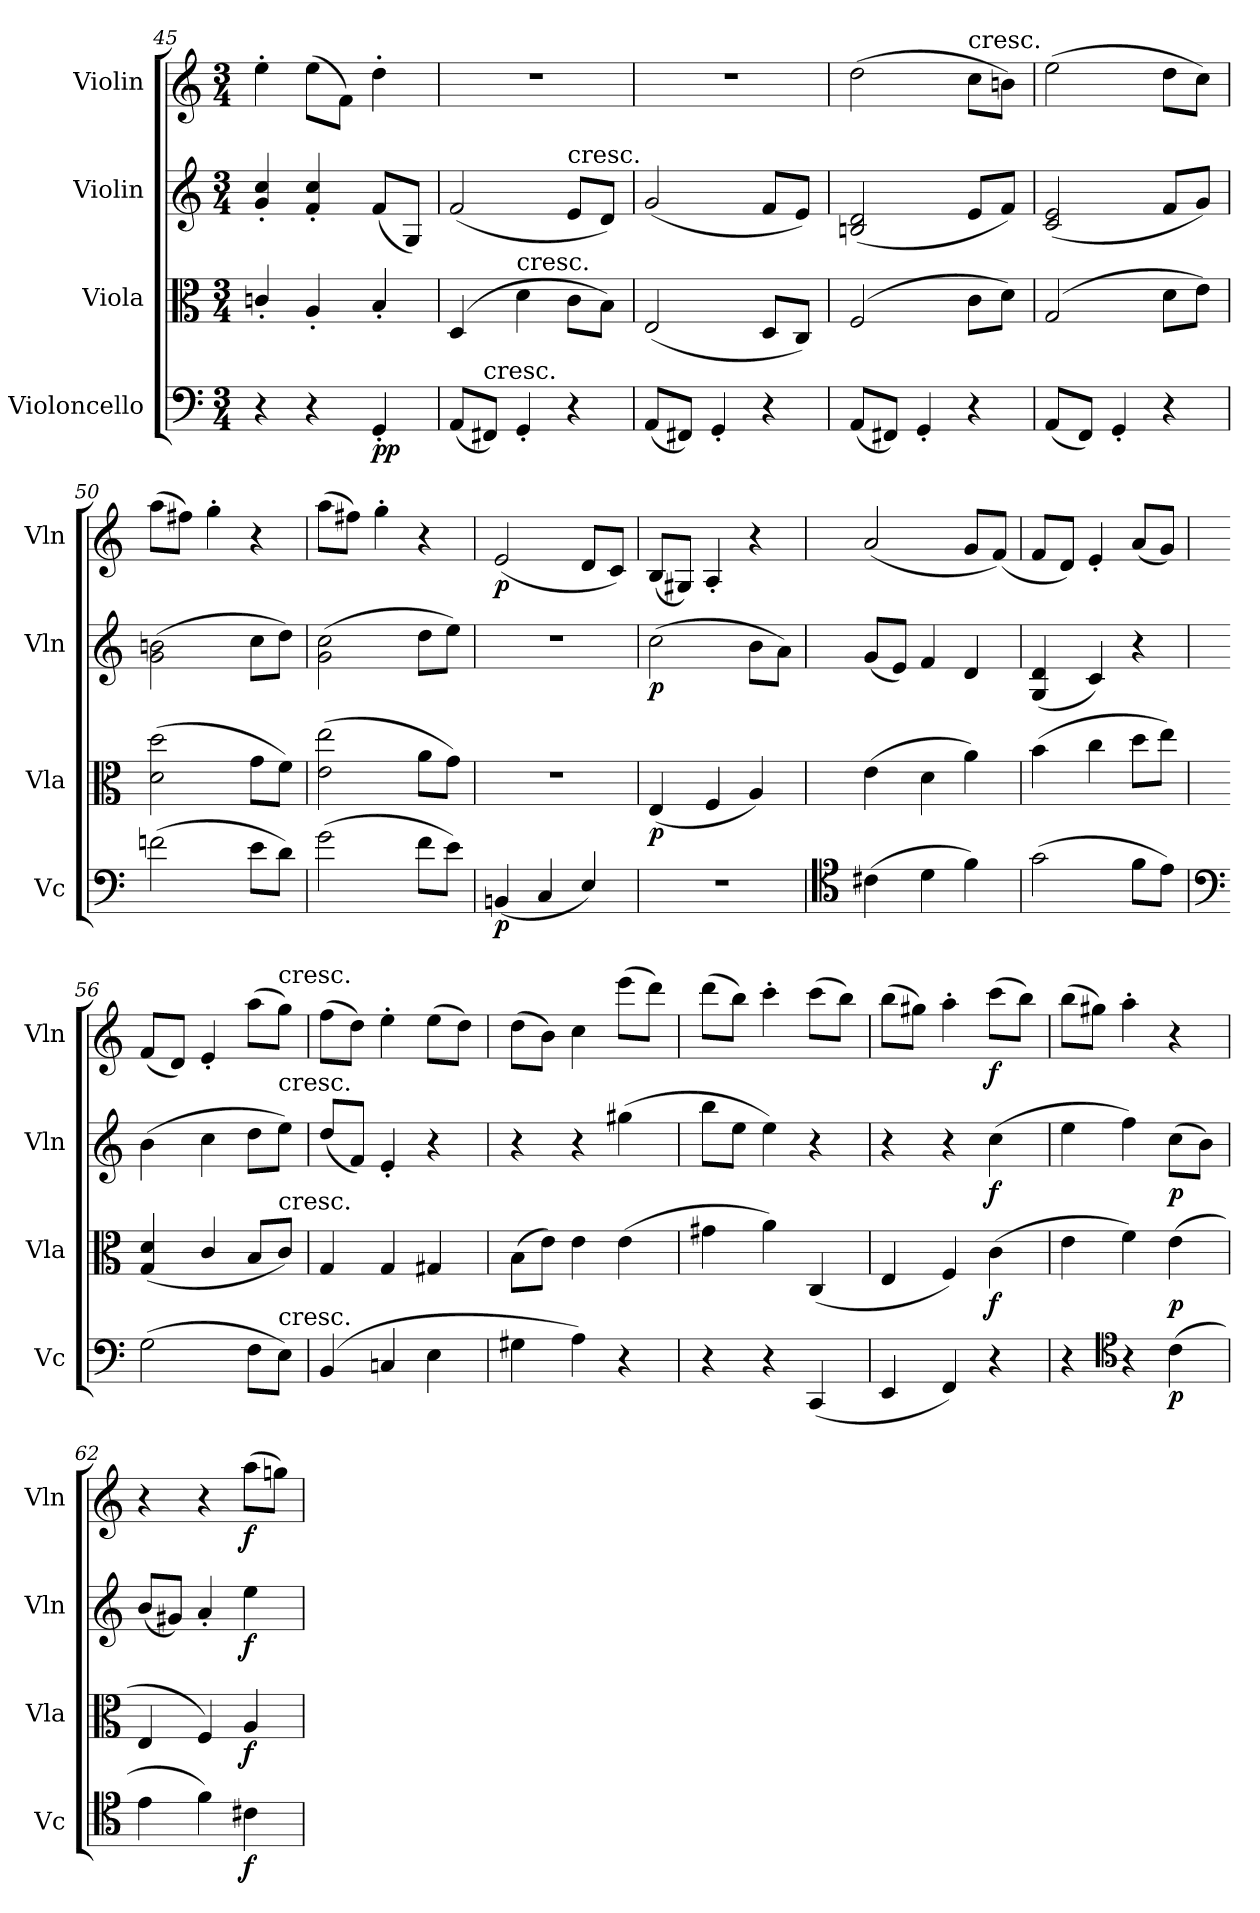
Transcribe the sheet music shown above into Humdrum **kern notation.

**kern	**dynam	**kern	**dynam	**kern	**dynam	**kern	**dynam
*part4	*part4	*part3	*part3	*part2	*part2	*part1	*part1
*staff4	*staff4	*staff3	*staff3	*staff2	*staff2	*staff1	*staff1
*I"Violoncello	*	*I"Viola	*	*I"Violin	*	*I"Violin	*
*I'Vc	*	*I'Vla	*	*I'Vln	*	*I'Vln	*
*clefF4	*	*clefC3	*	*clefG2	*	*clefG2	*
*k[]	*	*k[]	*	*k[]	*	*k[]	*
*M3/4	*	*M3/4	*	*M3/4	*	*M3/4	*
=45	=45	=45	=45	=45	=45	=45	=45
4r	.	4cn'/	.	4g'/ 4cc'/	.	4ee'\	.
4r	.	4A'/	.	4f'/ 4cc'/	.	(8ee\L	.
.	.	.	.	.	.	8f\J)	.
4GG'/	pp	4B'/	.	(8f/L	.	4dd'\	.
.	.	.	.	8G/J)	.	.	.
=46	=46	=46	=46	=46	=46	=46	=46
(8AA/L	.	(4D/	.	(2f/	.	2.r	.
!LO:TX:t=cresc.	!	!	!	!	!	!	!
8FF#X/J)	.	.	.	.	.	.	.
!	!	!LO:TX:t=cresc.	!	!	!	!	!
4GG'/	.	4d\	.	.	.	.	.
!	!	!	!	!LO:TX:t=cresc.	!	!	!
4r	.	8c\L	.	8e/L	.	.	.
.	.	8B\J)	.	8d/J)	.	.	.
=47	=47	=47	=47	=47	=47	=47	=47
(8AA/L	.	(2E/	.	(2g/	.	2.r	.
8FF#X/J)	.	.	.	.	.	.	.
4GG'/	.	.	.	.	.	.	.
4r	.	8D/L	.	8f/L	.	.	.
.	.	8C/J)	.	8e/J)	.	.	.
=48	=48	=48	=48	=48	=48	=48	=48
(8AA/L	.	(2F/	.	(2Bn/ 2d/	.	(2dd\	.
8FF#X/J)	.	.	.	.	.	.	.
4GG'/	.	.	.	.	.	.	.
!	!	!	!	!	!	!LO:TX:t=cresc.	!
4r	.	8c\L	.	8e/L	.	8cc\L	.
.	.	8d\J)	.	8f/J)	.	8bn\J)	.
=49	=49	=49	=49	=49	=49	=49	=49
(8AA/L	.	(2G/	.	(2c/ 2e/	.	(2ee\	.
8FF/J)	.	.	.	.	.	.	.
4GG'/	.	.	.	.	.	.	.
4r	.	8d\L	.	8f/L	.	8dd\L	.
.	.	8e\J)	.	8g/J)	.	8cc\J)	.
=50	=50	=50	=50	=50	=50	=50	=50
(2fn\	.	(2d\ 2dd\	.	(2g\ 2bn\	.	(8aa\L	.
.	.	.	.	.	.	8ff#X\J)	.
.	.	.	.	.	.	4gg'\	.
8e\L	.	8g\L	.	8cc\L	.	4r	.
8d\J)	.	8f\J)	.	8dd\J)	.	.	.
=51	=51	=51	=51	=51	=51	=51	=51
(2g\	.	(2e\ 2ee\	.	(2g\ 2cc\	.	(8aa\L	.
.	.	.	.	.	.	8ff#X\J)	.
.	.	.	.	.	.	4gg'\	.
8f\L	.	8a\L	.	8dd\L	.	4r	.
8e\J)	.	8g\J)	.	8ee\J)	.	.	.
=52	=52	=52	=52	=52	=52	=52	=52
(4BBn/	p	2.r	.	2.r	.	(2e/	p
4C/	.	.	.	.	.	.	.
4E/)	.	.	.	.	.	8d/L	.
.	.	.	.	.	.	8c/J)	.
=53	=53	=53	=53	=53	=53	=53	=53
2.r	.	(4E/	p	(2cc\	p	(8B/L	.
.	.	.	.	.	.	8G#X/J)	.
.	.	4F/	.	.	.	4A'/	.
.	.	4A/)	.	8b\L	.	4r	.
.	.	.	.	8a\J)	.	.	.
=54	=54	=54	=54	=54	=54	=54	=54
*clefC4	*	*	*	*	*	*	*
(4c#X\	.	(4e\	.	(8g/L	.	(2a/	.
.	.	.	.	8e/J)	.	.	.
4d\	.	4d\	.	4f/	.	.	.
4f\)	.	4a\)	.	4d/	.	8g/L	.
.	.	.	.	.	.	(8f/J)	.
=55	=55	=55	=55	=55	=55	=55	=55
(2g\	.	(4b\	.	(4G/ 4d/	.	8f/L	.
.	.	.	.	.	.	8d/J)	.
.	.	4cc\	.	4c/)	.	4e'/	.
8f\L	.	8dd\L	.	4r	.	(8a/L	.
8e\J)	.	8ee\J)	.	.	.	8g/J)	.
=56	=56	=56	=56	=56	=56	=56	=56
*clefF4	*	*	*	*	*	*	*
(2G\	.	(4G/ 4d/	.	(4b\	.	(8f/L	.
.	.	.	.	.	.	8d/J)	.
.	.	4c/	.	4cc\	.	4e'/	.
8F\L	.	8B/L	.	8dd\L	.	(8aa\L	.
!	!	!	!	!	!	!LO:TX:t=cresc.	!
!	!	!	!	!LO:TX:t=cresc.	!	!	!
!	!	!LO:TX:t=cresc.	!	!	!	!	!
!LO:TX:t=cresc.	!	!	!	!	!	!	!
8E\J)	.	8c/J)	.	8ee\J)	.	8gg\J)	.
=57	=57	=57	=57	=57	=57	=57	=57
(4BB/	.	4G/	.	(8dd/L	.	(8ff\L	.
.	.	.	.	8f/J)	.	8dd\J)	.
4Cn/	.	4G/	.	4e'/	.	4ee'\	.
4E\	.	4G#X/	.	4r	.	(8ee\L	.
.	.	.	.	.	.	8dd\J)	.
=58	=58	=58	=58	=58	=58	=58	=58
4G#X\	.	(8B\L	.	4r	.	(8dd\L	.
.	.	8e\J)	.	.	.	8b\J)	.
4A\)	.	4e\	.	4r	.	4cc\	.
4r	.	(4e\	.	(4gg#X\	.	(8eee\L	.
.	.	.	.	.	.	8ddd\J)	.
=59	=59	=59	=59	=59	=59	=59	=59
4r	.	4g#X\	.	8bb\L	.	(8ddd\L	.
.	.	.	.	8ee\J	.	8bb\J)	.
4r	.	4a\)	.	4ee\)	.	4ccc'\	.
(4CC/	.	(4C/	.	4r	.	(8ccc\L	.
.	.	.	.	.	.	8bb\J)	.
=60	=60	=60	=60	=60	=60	=60	=60
4EE/	.	4E/	.	4r	.	(8bb\L	.
.	.	.	.	.	.	8gg#X\J)	.
4FF/)	.	4F/)	.	4r	.	4aa'\	.
4r	.	(4c\	f	(4cc\	f	(8ccc\L	f
.	.	.	.	.	.	8bb\J)	.
=61	=61	=61	=61	=61	=61	=61	=61
4r	.	4e\	.	4ee\	.	(8bb\L	.
.	.	.	.	.	.	8gg#X\J)	.
*clefC4	*	*	*	*	*	*	*
4r	.	4f\)	.	4ff\)	.	4aa'\	.
(4c\	p	(4e\	p	(8cc\L	p	4r	.
.	.	.	.	8b\J)	.	.	.
=62	=62	=62	=62	=62	=62	=62	=62
4e\	.	4E/	.	(8b/L	.	4r	.
.	.	.	.	8g#X/J)	.	.	.
4f\)	.	4F/)	.	4a'/	.	4r	.
4c#X\	f	4A/	f	4ee\	f	(8aa\L	f
.	.	.	.	.	.	8ggn\J)	.
=	=	=	=	=	=	=	=
*-	*-	*-	*-	*-	*-	*-	*-
